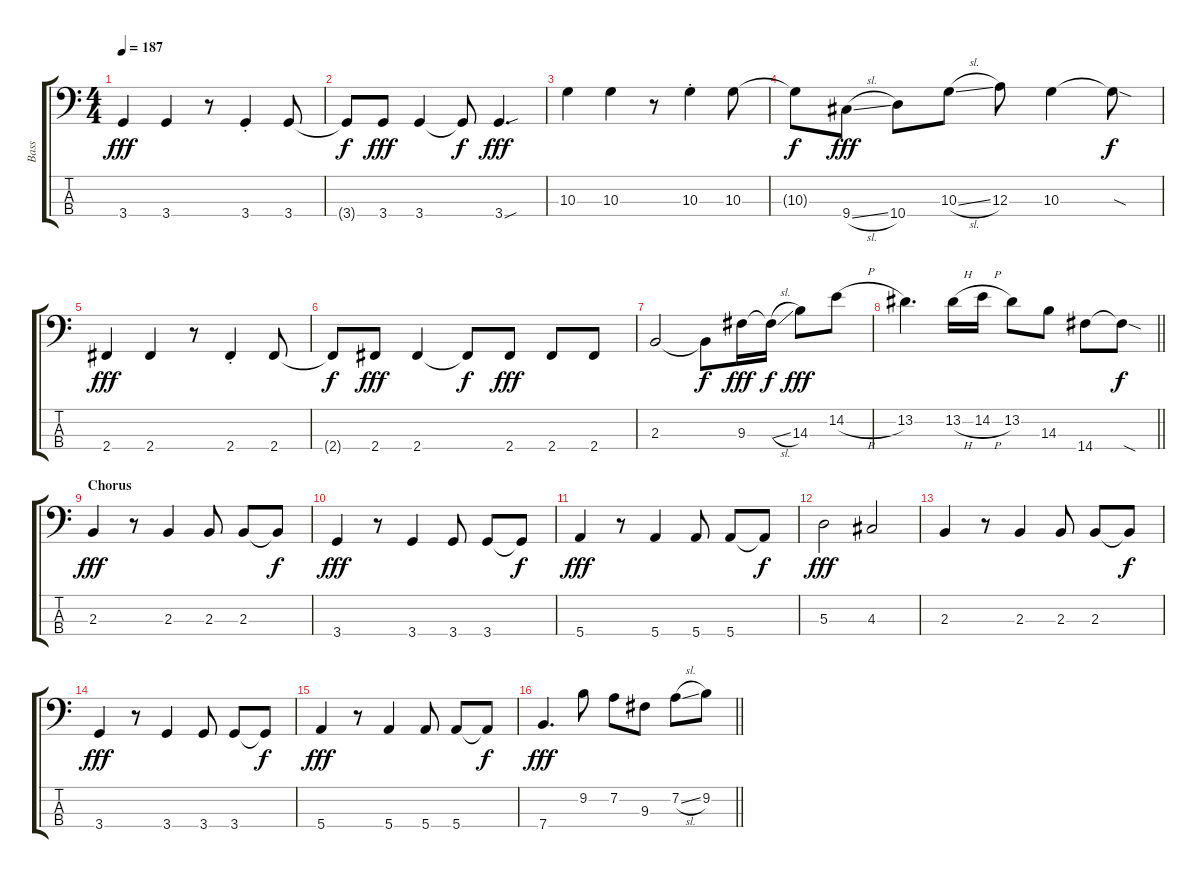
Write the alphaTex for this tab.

\track ("Bass" "Bass") {instrument electricbassfinger}
\staff {score tabs}
\tuning (G2 D2 A1 E1) {hide}
\ts (4 4)
\tempo 187
\clef f4
\ks c
3.4.4{dy fff} 3.4.4 r.8 3.4{st}.4 3.4.8 |
3.4{t}.8{dy f} 3.4.8{dy fff} 3.4.4 3.4{t}.8{dy f} 3.4{sou}.4{d dy fff} |
10.3.4 10.3.4 r.8 10.3{st}.4 10.3.8 |
10.3{t}.8{dy f} 9.4{sl}.8{dy fff} 10.4.8 10.3{sl}.8 12.3.8 10.3.4 10.3{sod t}.8{dy f} |
2.4.4{dy fff} 2.4.4 r.8 2.4{st}.4 2.4.8 |
2.4{t}.8{dy f} 2.4.8{dy fff} 2.4.4 2.4{t}.8{dy f} 2.4.8{dy fff} 2.4.8 2.4.8 |
2.3.2 2.3{t}.8{dy f} 9.3.16{dy fff} 9.3{sl t}.16{dy f} 14.3.8{dy fff} 14.2{h}.8 |
\barLineRight lightlight
13.2.4{d} 13.2{h}.16 14.2{h}.16 13.2.8 14.3.8 14.4.8 14.4{sod t}.8{dy f} |
\section ("" "Chorus")
2.3.4{dy fff} r.8 2.3.4 2.3.8 2.3.8 2.3{t}.8{dy f} |
3.4.4{dy fff} r.8 3.4.4 3.4.8 3.4.8 3.4{t}.8{dy f} |
5.4.4{dy fff} r.8 5.4.4 5.4.8 5.4.8 5.4{t}.8{dy f} |
5.3.2{dy fff} 4.3.2 |
2.3.4 r.8 2.3.4 2.3.8 2.3.8 2.3{t}.8{dy f} |
3.4.4{dy fff} r.8 3.4.4 3.4.8 3.4.8 3.4{t}.8{dy f} |
5.4.4{dy fff} r.8 5.4.4 5.4.8 5.4.8 5.4{t}.8{dy f} |
\barLineRight lightlight
7.4.4{d dy fff} 9.2.8 7.2.8 9.3.8 7.2{sl}.8 9.2.8
